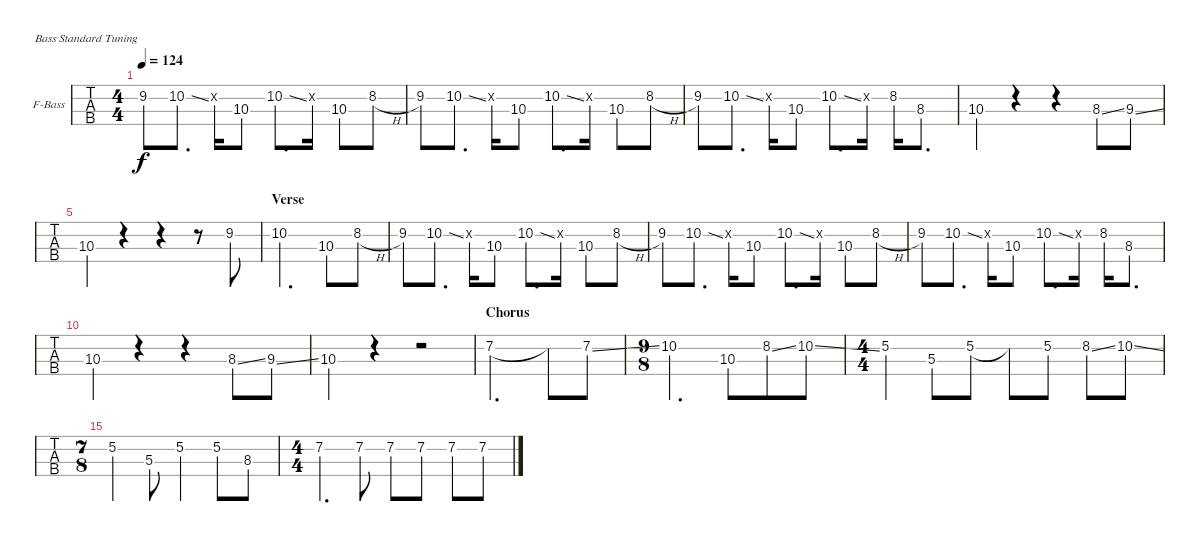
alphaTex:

\bracketExtendMode nobrackets
\firstSystemTrackNameOrientation horizontal
\otherSystemsTrackNameOrientation horizontal
\defaultBarNumberDisplay FirstOfSystem
\track ("Bass" "F-Bass") {instrument fretlessbass}
\staff {tabs}
\tuning (G2 D2 A1 E1)
\ts (4 4)
\scale
0.405405
\tempo 124
\accidentals auto
\clef f4
\ottava regular
\simile none
\scale
0.280255
\ks c
9.2.8{dy f} 10.2{ss}.8{d} 0.2{x}.16 10.3.8 10.2{ss}.8{d} 0.2{x}.16 10.3.8 8.2{h}.8 |
\scale
0.36
\scale
0.280255 9.2.8 10.2{ss}.8{d} 0.2{x}.16 10.3.8 10.2{ss}.8{d} 0.2{x}.16 10.3.8 8.2{h}.8 |
\scale
0.312
\scale
0.280255 9.2.8 10.2{ss}.8{d} 0.2{x}.16 10.3.8 10.2{ss}.8{d} 0.2{x}.16 8.2.16 8.3.8{d} |
\scale
0.328
\scale
0.242537 10.3.4 r.4 r.4 8.3{ss}.8 9.3{ss}.8 |
\scale
0.297297
\scale
0.242537 10.3.4 r.4 r.4 r.8 9.2.8 |
\section ("" "Verse")
\scale
0.297297
\scale
0.186567 10.2.2{d} 10.3.8 8.2{h}.8 |
\scale
0.405405
\scale
0.328358 9.2.8 10.2{ss}.8{d} 0.2{x}.16 10.3.8 10.2{ss}.8{d} 0.2{x}.16 10.3.8 8.2{h}.8 |
\scale
0.371901
\scale
0.29932 9.2.8 10.2{ss}.8{d} 0.2{x}.16 10.3.8 10.2{ss}.8{d} 0.2{x}.16 10.3.8 8.2{h}.8 |
\scale
0.355372
\scale
0.29932 9.2.8 10.2{ss}.8{d} 0.2{x}.16 10.3.8 10.2{ss}.8{d} 0.2{x}.16 8.2.16 8.3.8{d} |
\scale
0.272727
\scale
0.221088 10.3.4 r.4 r.4 8.3{ss}.8 9.3{ss}.8 |
\scale
0.271605
\scale
0.180272 10.3.4 r.4 r.2 |
\section ("" "Chorus")
\scale
0.271605
\scale
0.183824 7.2.2{d} 7.2{t}.8 7.2{ss}.8 |
\ts (9 8)
\scale
0.45679
\scale
0.248162 10.2.2{d} 10.3.8 8.2{ss}.8 10.2{ss}.8 |
\ts (4 4)
\scale
0.345324
\scale
0.308824 5.2.4 5.3.8 5.2.8 5.2{t}.8 5.2.8 8.2{ss}.8 10.2{ss}.8 |
\ts (7 8)
\scale
0.309353
\scale
0.259191 5.2.4 5.3.8 5.2.4 5.2.8 8.3.8 |
\ts (4 4)
\scale
0.345324
\scale
0.251603 7.2.4{d} 7.2.8 7.2.8 7.2.8 7.2.8 7.2{ss}.8
